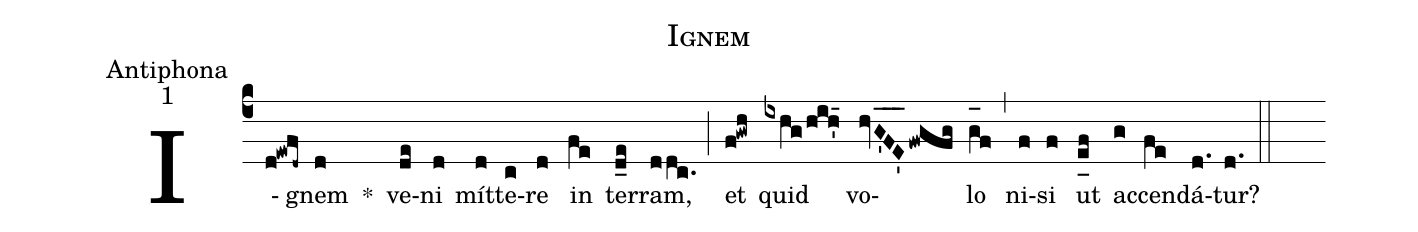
name:Ignem;
office-part:Antiphona;
mode:1;
%%
(c4) I(d!ewfd~)gnem(d) *() ve(de)ni(d) mít(d)te(c)re(d) in(fe) ter(d_e)ram,(ddc.) (;) et(f!gwh) quid(ixhg/hih'_15) vo(hvG'_[oh:h]F_[oh:h]E'_[oh:h]/fwgfg)lo(g_[oh:h]f) (,) ni(f)si(f) ut(e_[uh:l]f) ac(g)cen(fe)dá(d.)tur?(d.) (::)
